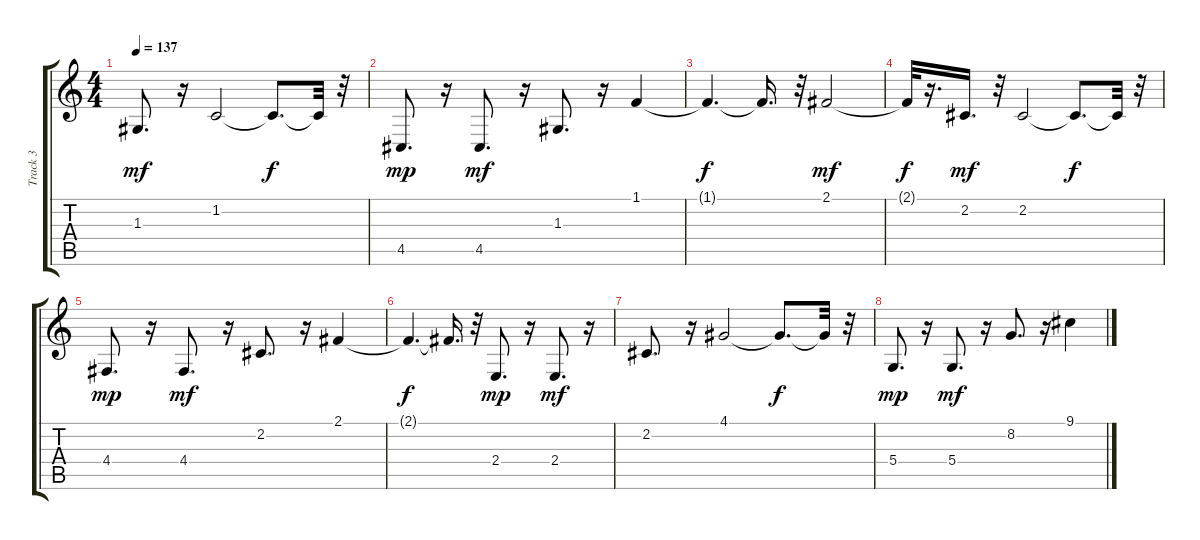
\track ("Track 3" "Track 3") {instrument orchestralharp}
\staff {score tabs}
\tuning (E4 B3 G3 D3 A2 E2) {hide}
\ts (4 4)
\tempo 137
\clef g2
\ks c
1.3.8{d dy mf} r.16 1.2.2 1.2{t}.8{d dy f} 1.2{t}.32 r.32 |
4.5.8{d dy mp} r.16 4.5.8{d dy mf} r.16 1.3.8{d} r.16 1.1.4 |
1.1{t}.4{d dy f} 1.1{t}.16{d} r.32 2.1.2{dy mf} |
2.1{t}.32{dy f} r.16{d} 2.2.16{d dy mf} r.32 2.2.2 2.2{t}.8{d dy f} 2.2{t}.32 r.32 |
4.4.8{d dy mp} r.16 4.4.8{d dy mf} r.16 2.2.8{d} r.16 2.1.4 |
2.1{t}.4{d dy f} 2.1{t}.16{d} r.32 2.4.8{d dy mp} r.16 2.4.8{d dy mf} r.16 |
2.2.8{d} r.16 4.1.2 4.1{t}.8{d dy f} 4.1{t}.32 r.32 |
5.4.8{d dy mp} r.16 5.4.8{d dy mf} r.16 8.2.8{d} r.16 9.1.4
